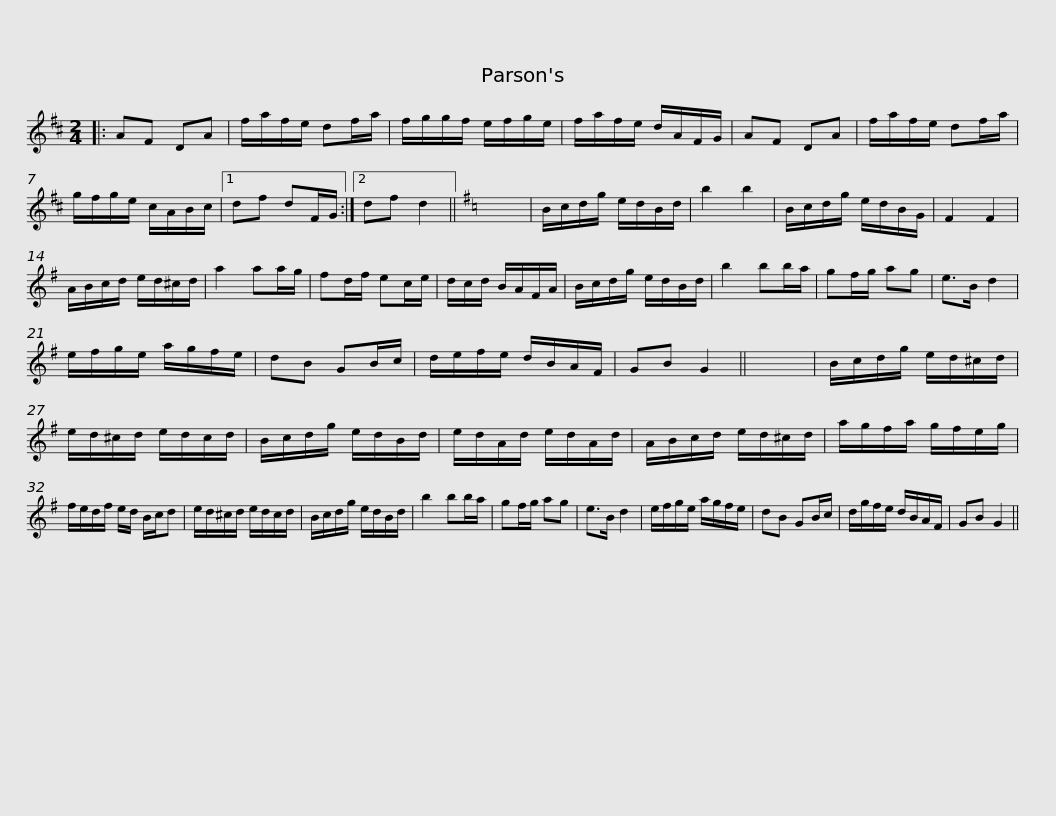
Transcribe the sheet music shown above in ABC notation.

X:1
L:1/8
M:2/4
I:linebreak $
K:D
V:1 treble
V:1
|: AF DA | f/a/f/e/ df/a/ | f/g/g/f/ e/f/g/e/ | f/a/f/e/ d/A/F/G/ | AF DA | %5
 f/a/f/e/ df/a/ | g/f/g/e/ c/A/B/c/ |1$ df dF/G/ :|2 df d2 ||[K:G] x4 | %10
 B/c/d/g/ e/d/B/d/ | b2 b2 | B/c/d/g/ e/d/B/G/ | F2 F2 | A/B/c/d/ e/d/^c/d/ | %15
 a2 aa/g/ |$ fd/f/ ec/e/ | d/c/d/ B/A/F/A/ | B/c/d/g/ e/d/B/d/ | b2 bb/a/ | %20
 gf/g/ ag | e>B d2 | e/f/g/e/ a/g/f/e/ | dB GB/c/ |$ d/e/f/e/ d/B/A/F/ | %25
 GB G2 || x4 | B/c/d/g/ e/d/^c/d/ | e/d/^c/d/ e/d/c/d/ | B/c/d/g/ e/d/B/d/ | %30
 e/d/A/d/ e/d/A/d/ |$ A/B/c/d/ e/d/^c/d/ | a/g/f/a/ g/f/e/g/ | f/e/d/f/ e/d/ B/c/d | e/d/^c/d/ e/d/c/d/ | %35
 B/c/d/g/ e/d/B/d/ | b2 bb/a/ |$ gf/g/ ag | e>B d2 | e/f/g/e/ a/g/f/e/ | %40
 dB GB/c/ | d/g/f/e/ d/B/A/F/ | GB G2 || %43
